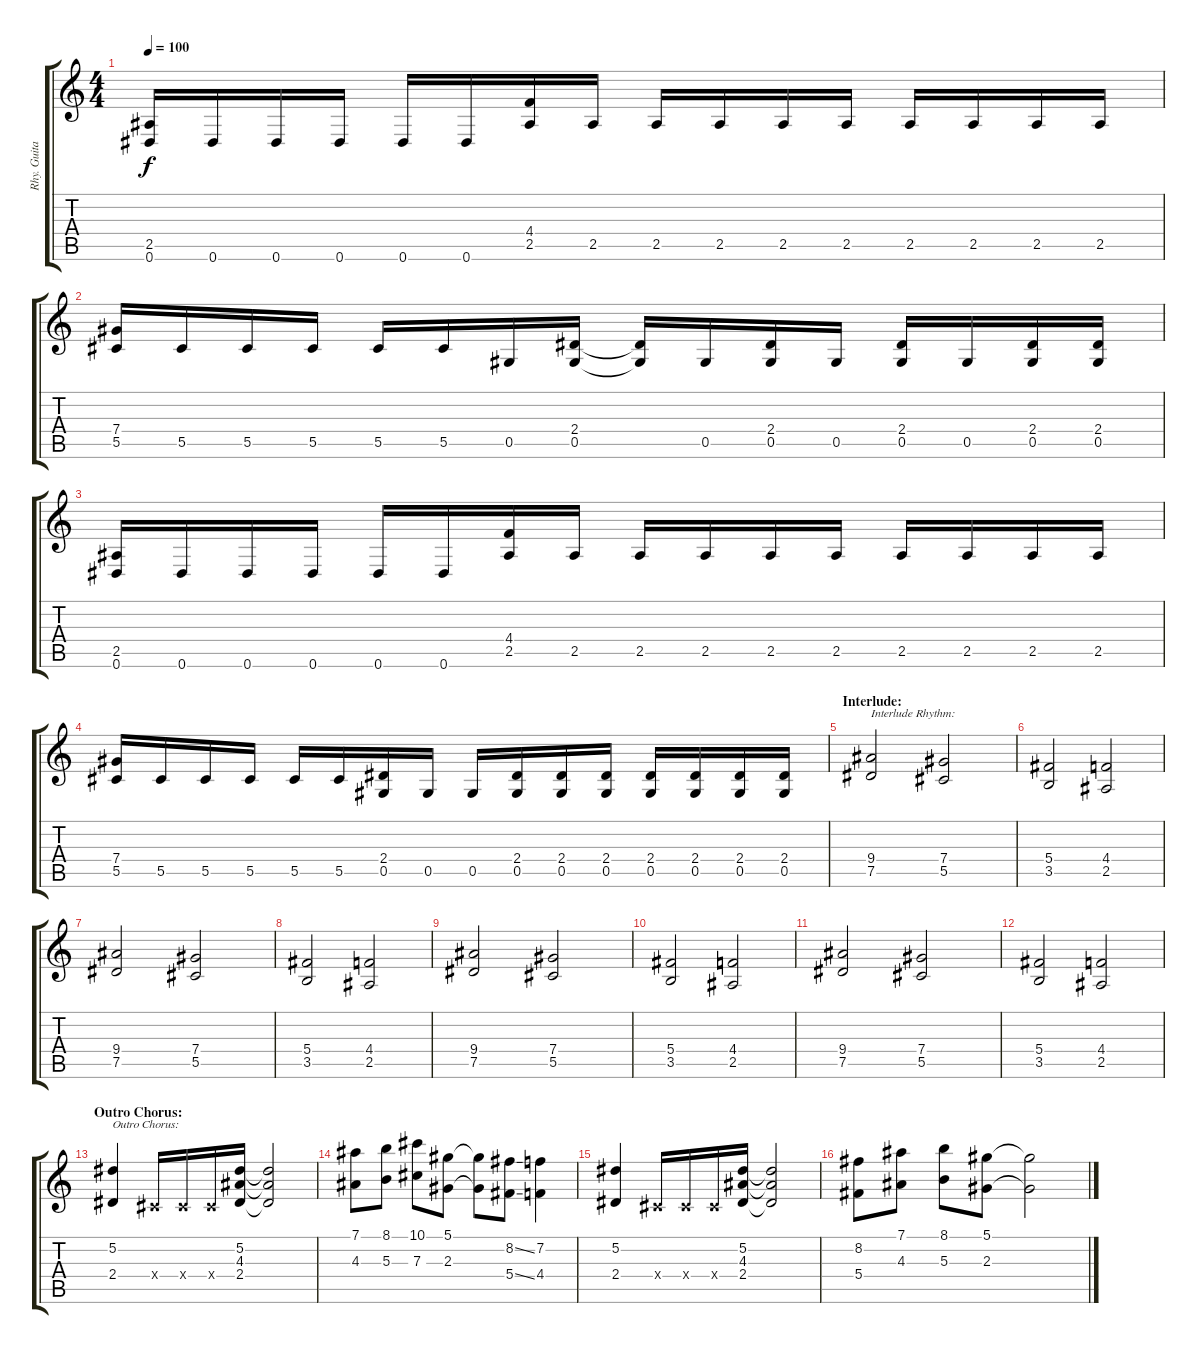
\track ("Rhy. Guitar 1" "Rhy. Guita") {instrument distortionguitar}
\staff {score tabs}
\tuning (Eb4 Bb3 Gb3 Db3 Ab2 Eb2) {hide}
\ts (4 4)
\tempo 100
\clef g2
\ks c
(2.5 0.6).16{dy f} 0.6.16 0.6.16 0.6.16 0.6.16 0.6.16 (4.4 2.5).16 2.5.16 2.5.16 2.5.16 2.5.16 2.5.16 2.5.16 2.5.16 2.5.16 2.5.16 |
(7.4 5.5).16 5.5.16 5.5.16 5.5.16 5.5.16 5.5.16 0.5.16 (2.4 0.5).16 (2.4{t} 0.5{t}).16 0.5.16 (2.4 0.5).16 0.5.16 (2.4 0.5).16 0.5.16 (2.4 0.5).16 (2.4 0.5).16 |
(2.5 0.6).16 0.6.16 0.6.16 0.6.16 0.6.16 0.6.16 (4.4 2.5).16 2.5.16 2.5.16 2.5.16 2.5.16 2.5.16 2.5.16 2.5.16 2.5.16 2.5.16 |
(7.4 5.5).16 5.5.16 5.5.16 5.5.16 5.5.16 5.5.16 (2.4 0.5).16 0.5.16 0.5.16 (2.4 0.5).16 (2.4 0.5).16 (2.4 0.5).16 (2.4 0.5).16 (2.4 0.5).16 (2.4 0.5).16 (2.4 0.5).16 |
\section ("" "Interlude:")
(9.4 7.5).2{txt "Interlude Rhythm:"} (7.4 5.5).2 |
(5.4 3.5).2 (4.4 2.5).2 |
(9.4 7.5).2 (7.4 5.5).2 |
(5.4 3.5).2 (4.4 2.5).2 |
(9.4 7.5).2 (7.4 5.5).2 |
(5.4 3.5).2 (4.4 2.5).2 |
(9.4 7.5).2 (7.4 5.5).2 |
(5.4 3.5).2 (4.4 2.5).2 |
\section ("" "Outro Chorus:")
(5.2 2.4).4{txt "Outro Chorus:"} 0.4{x}.16 0.4{x}.16 0.4{x}.16 (5.2 4.3 2.4).16 (5.2{t} 4.3{t} 2.4{t}).2 |
(7.1 4.3).8 (8.1 5.3).8 (10.1 7.3).8 (5.1 2.3).8 (5.1{t} 2.3{t}).8 (8.2{ss} 5.4{ss}).8 (7.2 4.4).4 |
(5.2 2.4).4 0.4{x}.16 0.4{x}.16 0.4{x}.16 (5.2 4.3 2.4).16 (5.2{t} 4.3{t} 2.4{t}).2 |
(8.2 5.4).8 (7.1 4.3).8 (8.1 5.3).8 (5.1 2.3).8 (5.1{t} 2.3{t}).2
